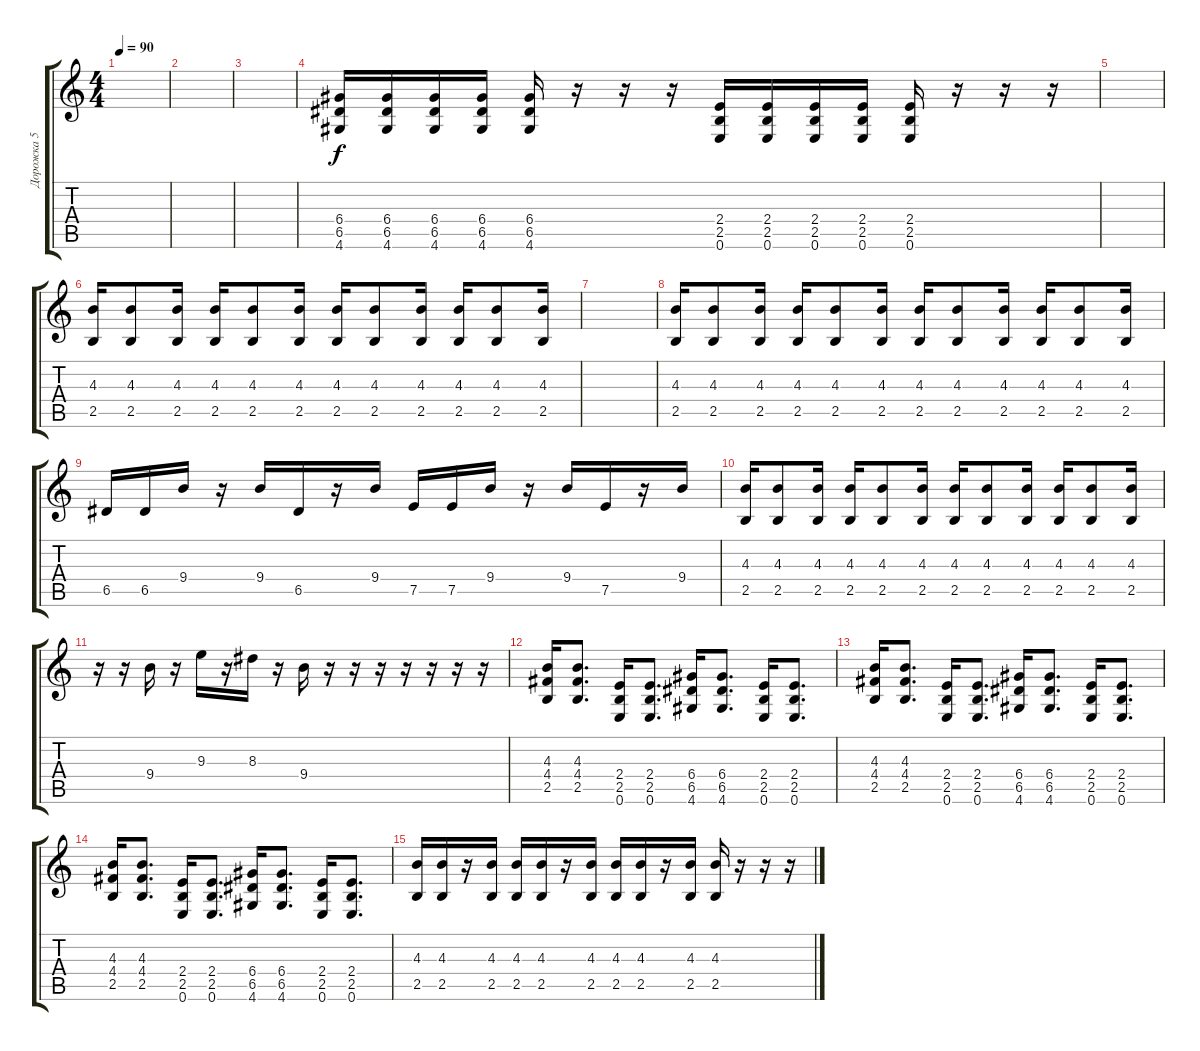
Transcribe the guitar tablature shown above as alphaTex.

\track ("Дорожка 5" "Дорожка 5") {instrument distortionguitar}
\staff {score tabs}
\tuning (E4 B3 G3 D3 A2 E2) {hide}
\ts (4 4)
\tempo 90
\clef g2
\ks c
|
|
|
(6.4 6.5 4.6).16{dy f} (6.4 6.5 4.6).16 (6.4 6.5 4.6).16 (6.4 6.5 4.6).16 (6.4 6.5 4.6).16 r.16 r.16 r.16 (2.4 2.5 0.6).16 (2.4 2.5 0.6).16 (2.4 2.5 0.6).16 (2.4 2.5 0.6).16 (2.4 2.5 0.6).16 r.16 r.16 r.16 |
|
(4.3 2.5).16 (4.3 2.5).8 (4.3 2.5).16 (4.3 2.5).16 (4.3 2.5).8 (4.3 2.5).16 (4.3 2.5).16 (4.3 2.5).8 (4.3 2.5).16 (4.3 2.5).16 (4.3 2.5).8 (4.3 2.5).16 |
|
(4.3 2.5).16 (4.3 2.5).8 (4.3 2.5).16 (4.3 2.5).16 (4.3 2.5).8 (4.3 2.5).16 (4.3 2.5).16 (4.3 2.5).8 (4.3 2.5).16 (4.3 2.5).16 (4.3 2.5).8 (4.3 2.5).16 |
6.5.16 6.5.16 9.4.16 r.16 9.4.16 6.5.16 r.16 9.4.16 7.5.16 7.5.16 9.4.16 r.16 9.4.16 7.5.16 r.16 9.4.16 |
(4.3 2.5).16 (4.3 2.5).8 (4.3 2.5).16 (4.3 2.5).16 (4.3 2.5).8 (4.3 2.5).16 (4.3 2.5).16 (4.3 2.5).8 (4.3 2.5).16 (4.3 2.5).16 (4.3 2.5).8 (4.3 2.5).16 |
r.16 r.16 9.4.16 r.16 9.3.16 r.16 8.3.16 r.16 9.4.16 r.16 r.16 r.16 r.16 r.16 r.16 r.16 |
(4.3 4.4 2.5).16 (4.3 4.4 2.5).8{d} (2.4 2.5 0.6).16 (2.4 2.5 0.6).8{d} (6.4 6.5 4.6).16 (6.4 6.5 4.6).8{d} (2.4 2.5 0.6).16 (2.4 2.5 0.6).8{d} |
(4.3 4.4 2.5).16 (4.3 4.4 2.5).8{d} (2.4 2.5 0.6).16 (2.4 2.5 0.6).8{d} (6.4 6.5 4.6).16 (6.4 6.5 4.6).8{d} (2.4 2.5 0.6).16 (2.4 2.5 0.6).8{d} |
(4.3 4.4 2.5).16 (4.3 4.4 2.5).8{d} (2.4 2.5 0.6).16 (2.4 2.5 0.6).8{d} (6.4 6.5 4.6).16 (6.4 6.5 4.6).8{d} (2.4 2.5 0.6).16 (2.4 2.5 0.6).8{d} |
(4.3 2.5).16 (4.3 2.5).16 r.16 (4.3 2.5).16 (4.3 2.5).16 (4.3 2.5).16 r.16 (4.3 2.5).16 (4.3 2.5).16 (4.3 2.5).16 r.16 (4.3 2.5).16 (4.3 2.5).16 r.16 r.16 r.16
